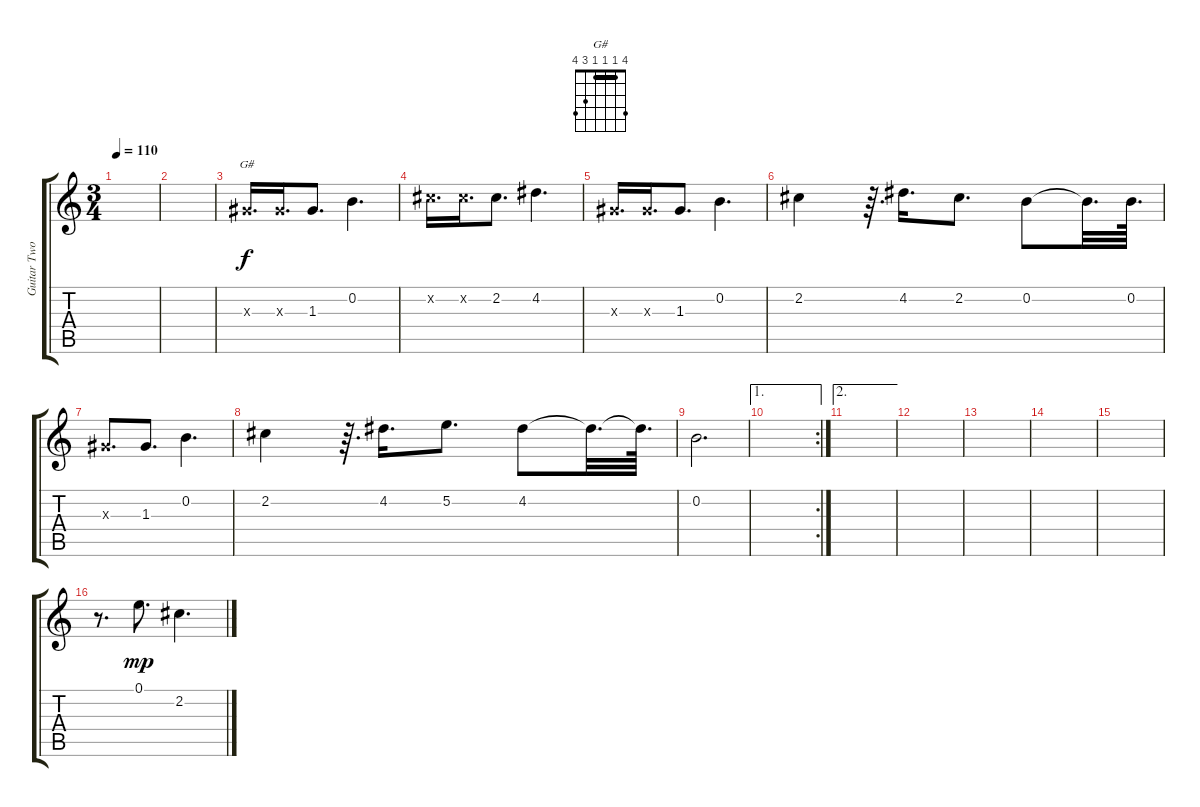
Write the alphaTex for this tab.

\track ("Guitar Two" "Guitar Two") {instrument overdrivenguitar}
\staff {score tabs}
\tuning (E4 B3 G3 D3 A2 E2) {hide}
\chord ("G#" 4 1 1 1 3 4) {barre 1}
\ts (3 4)
\tempo 110
\clef g2
\ks c
|
|
1.3{x}.16{d ch "G#"} 1.3{x}.16{d} 1.3.8{d} 0.2.4{d} |
2.2{x}.16{d} 2.2{x}.16{d} 2.2.8{d} 4.2.4{d} |
1.3{x}.16{d} 1.3{x}.16{d} 1.3.8{d} 0.2.4{d} |
2.2.4 r.64{d} 4.2.16{d} 2.2.8{d} 0.2.8 0.2{t}.32{d} 0.2.64{d} |
1.3{x}.8{d} 1.3.8{d} 0.2.4{d} |
2.2.4 r.64{d} 4.2.16{d} 5.2.8{d} 4.2.8 4.2{t}.32{d} 4.2{t}.64{d} |
0.2.2{d} |
\ae 1
\rc 2
|
\ae 2
|
|
|
|
|
r.8{d} 0.1.8{d dy mp} 2.2.4{d}
